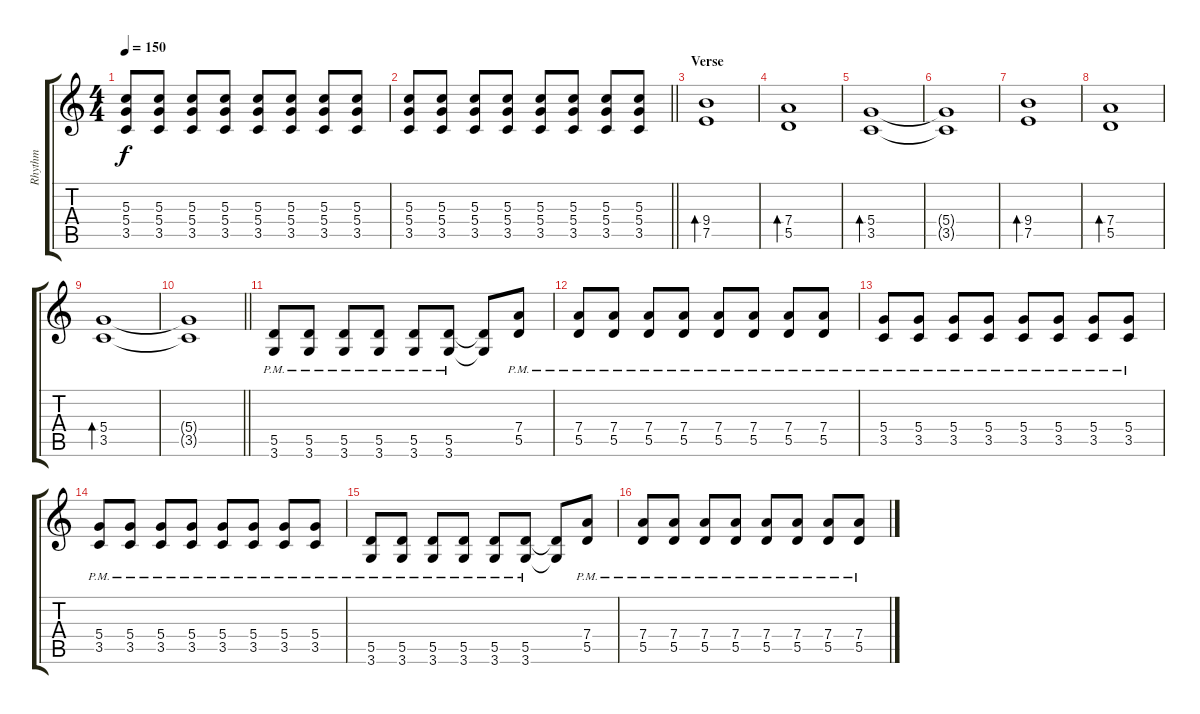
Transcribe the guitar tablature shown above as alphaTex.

\track ("Rhythm" "Rhythm") {instrument distortionguitar}
\staff {score tabs}
\tuning (E4 B3 G3 D3 A2 E2) {hide}
\ts (4 4)
\tempo 150
\clef g2
\ks c
(5.3 5.4 3.5).8{dy f} (5.3 5.4 3.5).8 (5.3 5.4 3.5).8 (5.3 5.4 3.5).8 (5.3 5.4 3.5).8 (5.3 5.4 3.5).8 (5.3 5.4 3.5).8 (5.3 5.4 3.5).8 |
\barLineRight lightlight
(5.3 5.4 3.5).8 (5.3 5.4 3.5).8 (5.3 5.4 3.5).8 (5.3 5.4 3.5).8 (5.3 5.4 3.5).8 (5.3 5.4 3.5).8 (5.3 5.4 3.5).8 (5.3 5.4 3.5).8 |
\section ("" "Verse")
(9.4 7.5).1{bd 240} |
(7.4 5.5).1{bd 240} |
(5.4 3.5).1{bd 240} |
(5.4{t} 3.5{t}).1 |
(9.4 7.5).1{bd 240} |
(7.4 5.5).1{bd 240} |
(5.4 3.5).1{bd 240} |
\barLineRight lightlight
(5.4{t} 3.5{t}).1 |
(5.5{pm} 3.6{pm}).8 (5.5{pm} 3.6{pm}).8 (5.5{pm} 3.6{pm}).8 (5.5{pm} 3.6{pm}).8 (5.5{pm} 3.6{pm}).8 (5.5{pm} 3.6{pm}).8 (5.5{t} 3.6{t}).8 (7.4{pm} 5.5{pm}).8 |
(7.4{pm} 5.5{pm}).8 (7.4{pm} 5.5{pm}).8 (7.4{pm} 5.5{pm}).8 (7.4{pm} 5.5{pm}).8 (7.4{pm} 5.5{pm}).8 (7.4{pm} 5.5{pm}).8 (7.4{pm} 5.5{pm}).8 (7.4{pm} 5.5{pm}).8 |
(5.4{pm} 3.5{pm}).8 (5.4{pm} 3.5{pm}).8 (5.4{pm} 3.5{pm}).8 (5.4{pm} 3.5{pm}).8 (5.4{pm} 3.5{pm}).8 (5.4{pm} 3.5{pm}).8 (5.4{pm} 3.5{pm}).8 (5.4{pm} 3.5{pm}).8 |
(5.4{pm} 3.5{pm}).8 (5.4{pm} 3.5{pm}).8 (5.4{pm} 3.5{pm}).8 (5.4{pm} 3.5{pm}).8 (5.4{pm} 3.5{pm}).8 (5.4{pm} 3.5{pm}).8 (5.4{pm} 3.5{pm}).8 (5.4{pm} 3.5{pm}).8 |
(5.5{pm} 3.6{pm}).8 (5.5{pm} 3.6{pm}).8 (5.5{pm} 3.6{pm}).8 (5.5{pm} 3.6{pm}).8 (5.5{pm} 3.6{pm}).8 (5.5{pm} 3.6{pm}).8 (5.5{t} 3.6{t}).8 (7.4{pm} 5.5{pm}).8 |
(7.4{pm} 5.5{pm}).8 (7.4{pm} 5.5{pm}).8 (7.4{pm} 5.5{pm}).8 (7.4{pm} 5.5{pm}).8 (7.4{pm} 5.5{pm}).8 (7.4{pm} 5.5{pm}).8 (7.4{pm} 5.5{pm}).8 (7.4{pm} 5.5{pm}).8
